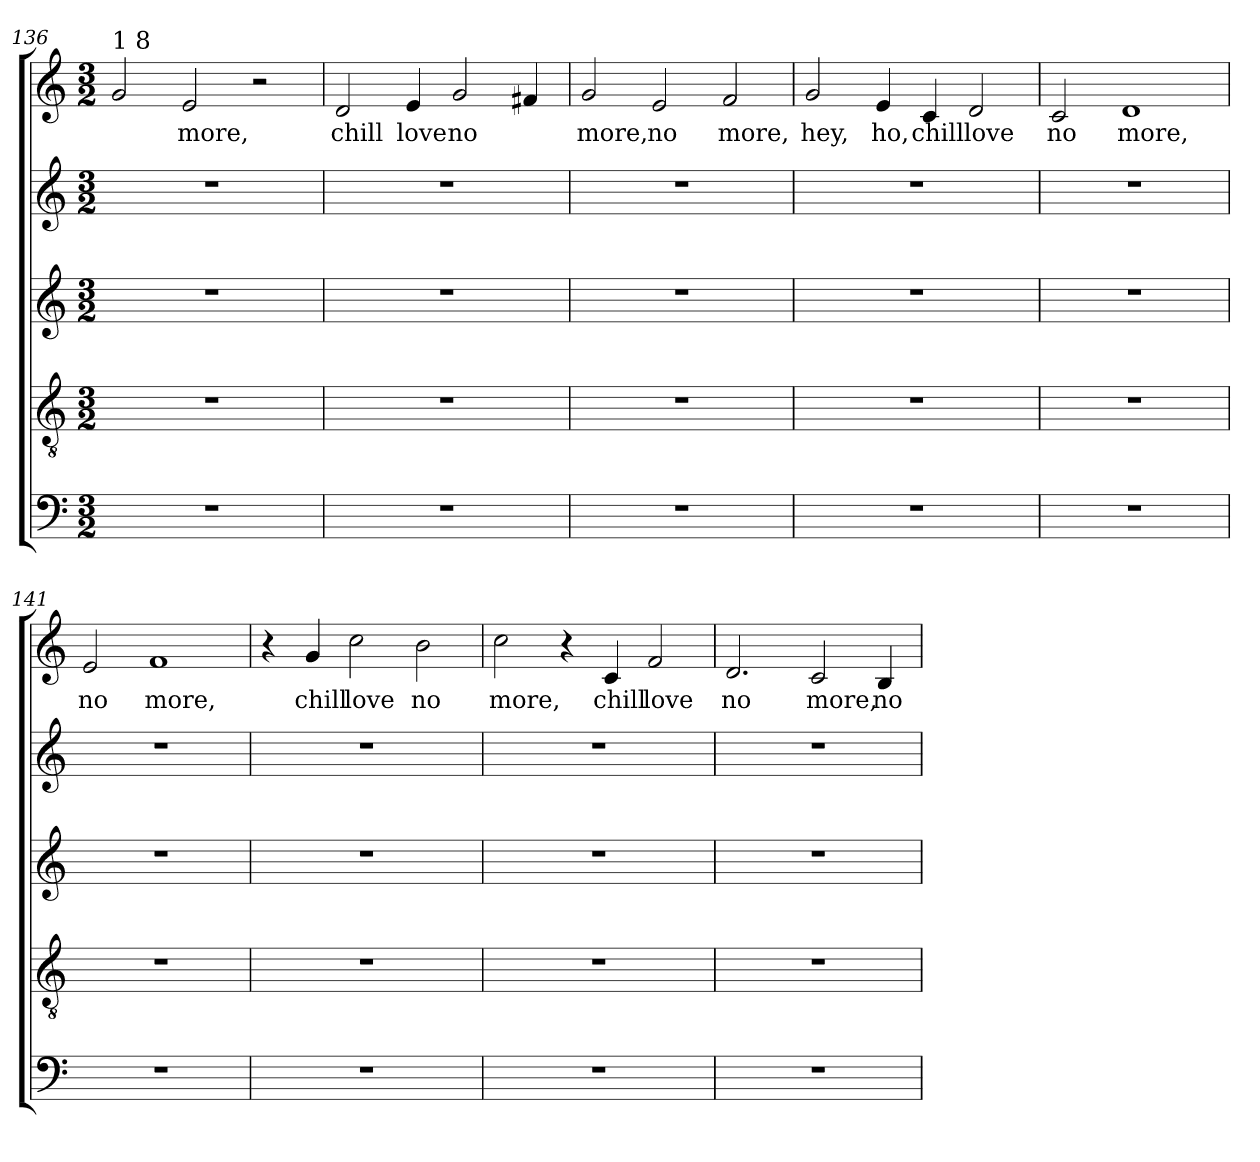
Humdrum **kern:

**kern	**kern	**kern	**kern	**kern	**text
*part5	*part4	*part3	*part2	*part1	*part1
*staff5	*staff4	*staff3	*staff2	*staff1	*staff1
!!LO:LB:g=z
*clefF4	*clefGv2	*clefG2	*clefG2	*clefG2	*
*k[]	*k[]	*k[]	*k[]	*k[]	*
*C:	*C:	*C:	*C:	*C:	*
*M3/2	*M3/2	*M3/2	*M3/2	*M3/2	*
=136	=136	=136	=136	=136	=136
!	!	!	!	!LO:TX:a:t=1 8	!
1.r	1.r	1.r	1.r	2g/	.
!	!	!	!	!	!LO:LY:b
.	.	.	.	2e/	more,
.	.	.	.	2r	.
=137	=137	=137	=137	=137	=137
!	!	!	!	!	!LO:LY:b
1.r	1.r	1.r	1.r	2d/	chill
!	!	!	!	!	!LO:LY:b
.	.	.	.	4e/	love
!	!	!	!	!	!LO:LY:b
.	.	.	.	2g/	no
.	.	.	.	4f#X/	.
=138	=138	=138	=138	=138	=138
!	!	!	!	!	!LO:LY:b
1.r	1.r	1.r	1.r	2g/	more,
!	!	!	!	!	!LO:LY:b
.	.	.	.	2e/	no
!	!	!	!	!	!LO:LY:b
.	.	.	.	2f/	more,
=139	=139	=139	=139	=139	=139
!	!	!	!	!	!LO:LY:b
1.r	1.r	1.r	1.r	2g/	hey,
!	!	!	!	!	!LO:LY:b
.	.	.	.	4e/	ho,
!	!	!	!	!	!LO:LY:b
.	.	.	.	4c/	chill
!	!	!	!	!	!LO:LY:b
.	.	.	.	2d/	love
=140	=140	=140	=140	=140	=140
!	!	!	!	!	!LO:LY:b
1.r	1.r	1.r	1.r	2c/	no
!	!	!	!	!	!LO:LY:b
.	.	.	.	1d	more,
=141	=141	=141	=141	=141	=141
!	!	!	!	!	!LO:LY:b
1.r	1.r	1.r	1.r	2e/	no
!	!	!	!	!	!LO:LY:b
.	.	.	.	1f	more,
!!LO:LB:g=z
=142	=142	=142	=142	=142	=142
1.r	1.r	1.r	1.r	4r	.
!	!	!	!	!	!LO:LY:b
.	.	.	.	4g/	chill
!	!	!	!	!	!LO:LY:b
.	.	.	.	2cc\	love
!	!	!	!	!	!LO:LY:b
.	.	.	.	2b\	no
=143	=143	=143	=143	=143	=143
!	!	!	!	!	!LO:LY:b
1.r	1.r	1.r	1.r	2cc\	more,
.	.	.	.	4r	.
!	!	!	!	!	!LO:LY:b
.	.	.	.	4c/	chill
!	!	!	!	!	!LO:LY:b
.	.	.	.	2f/	love
=144	=144	=144	=144	=144	=144
!	!	!	!	!	!LO:LY:b
1.r	1.r	1.r	1.r	2.d/	no
!	!	!	!	!	!LO:LY:b
.	.	.	.	2c/	more,
!	!	!	!	!	!LO:LY:b
.	.	.	.	4B/	no
=	=	=	=	=	=
*-	*-	*-	*-	*-	*-
